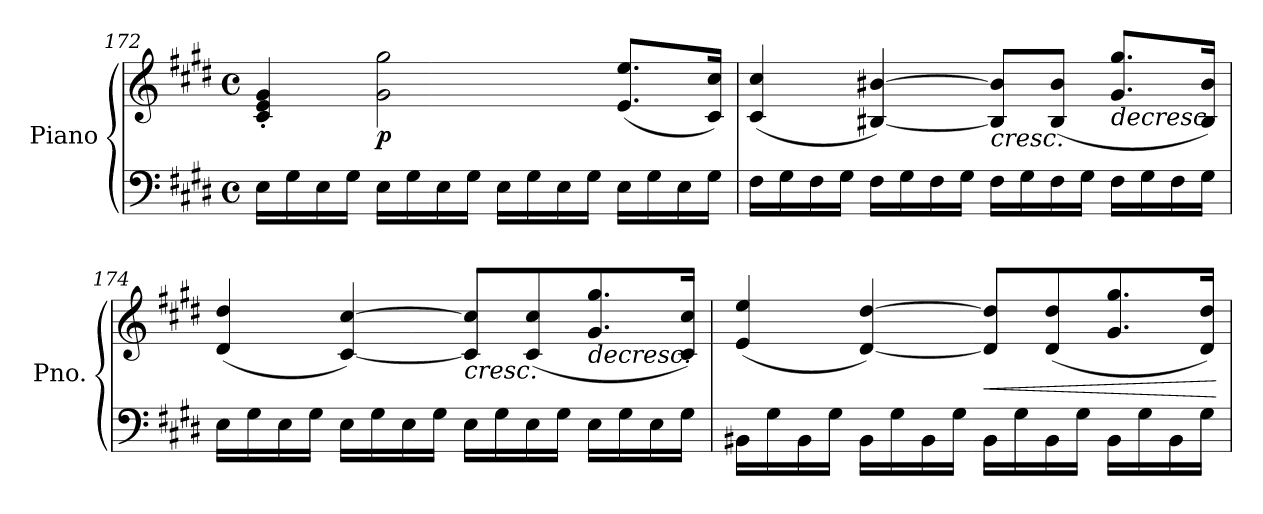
**kern	**kern	**dynam
*part1	*part1	*part1
*staff2	*staff1	*staff1/2
*I"Piano	*	*
*I'Pno.	*	*
*clefF4	*clefG2	*
*k[f#c#g#d#]	*k[f#c#g#d#]	*
*M4/4	*M4/4	*
*met(c)	*met(c)	*
=172	=172	=172
16E\LL	4c#/' 4e/' 4g#/'	.
16G#\	.	.
16E\	.	.
16G#\JJ	.	.
!	!	!LO:DY:b
16E\LL	2g#\ 2gg#\	p
16G#\	.	.
16E\	.	.
16G#\JJ	.	.
16E\LL	.	.
16G#\	.	.
16E\	.	.
16G#\JJ	.	.
16E\LL	(<8.e/ 8.ee/L	.
16G#\	.	.
16E\	.	.
16G#\JJ	16c#/ 16cc#/Jk)	.
!!LO:LB:g=z
=173	=173	=173
16F#\LL	(<4c#/ 4cc#/	.
16G#\	.	.
16F#\	.	.
16G#\JJ	.	.
16F#\LL	[4B#X/ [4b#X/)	.
16G#\	.	.
16F#\	.	.
16G#\JJ	.	.
!	!	!LO:HP:b
16F#\LL	8B#/] 8b#/]L	<
16G#\	.	.
16F#\	(<8B#/ 8b#/J	.
16G#\JJ	.	.
!	!	!LO:HP:b
16F#\LL	8.g#/ 8.gg#/L	>
16G#\	.	.
16F#\	.	.
16G#\JJ	16B#/ 16b#/Jk)	.
.	.	[
=174	=174	=174
16E\LL	(<4d#/ 4dd#/	.
16G#\	.	.
16E\	.	.
16G#\JJ	.	.
16E\LL	[4c#/ [4cc#/)	.
16G#\	.	.
16E\	.	.
16G#\JJ	.	.
!	!	!LO:HP:b
16E\LL	8c#/] 8cc#/]L	<
16G#\	.	.
16E\	(<8c#/ 8cc#/	.
16G#\JJ	.	.
!	!	!LO:HP:n=1:b
16E\LL	8.g#/ 8.gg#/	] >
16G#\	.	.
16E\	.	.
16G#\JJ	16c#/ 16cc#/Jk)	.
.	.	[
=175	=175	=175
16BB#X\LL	(<4e/ 4ee/	.
16G#\	.	.
16BB#\	.	.
16G#\JJ	.	.
16BB#\LL	[4d#/ [4dd#/)	.
16G#\	.	.
16BB#\	.	.
16G#\JJ	.	.
!	!	!LO:HP:b
16BB#\LL	8d#/] 8dd#/]L	<
16G#\	.	.
16BB#\	(<8d#/ 8dd#/	.
16G#\JJ	.	.
16BB#\LL	8.g#/ 8.gg#/	]
16G#\	.	.
16BB#\	.	.
16G#\JJ	16d#/ 16dd#/Jk)	.
.	.	[
=	=	=
*-	*-	*-
